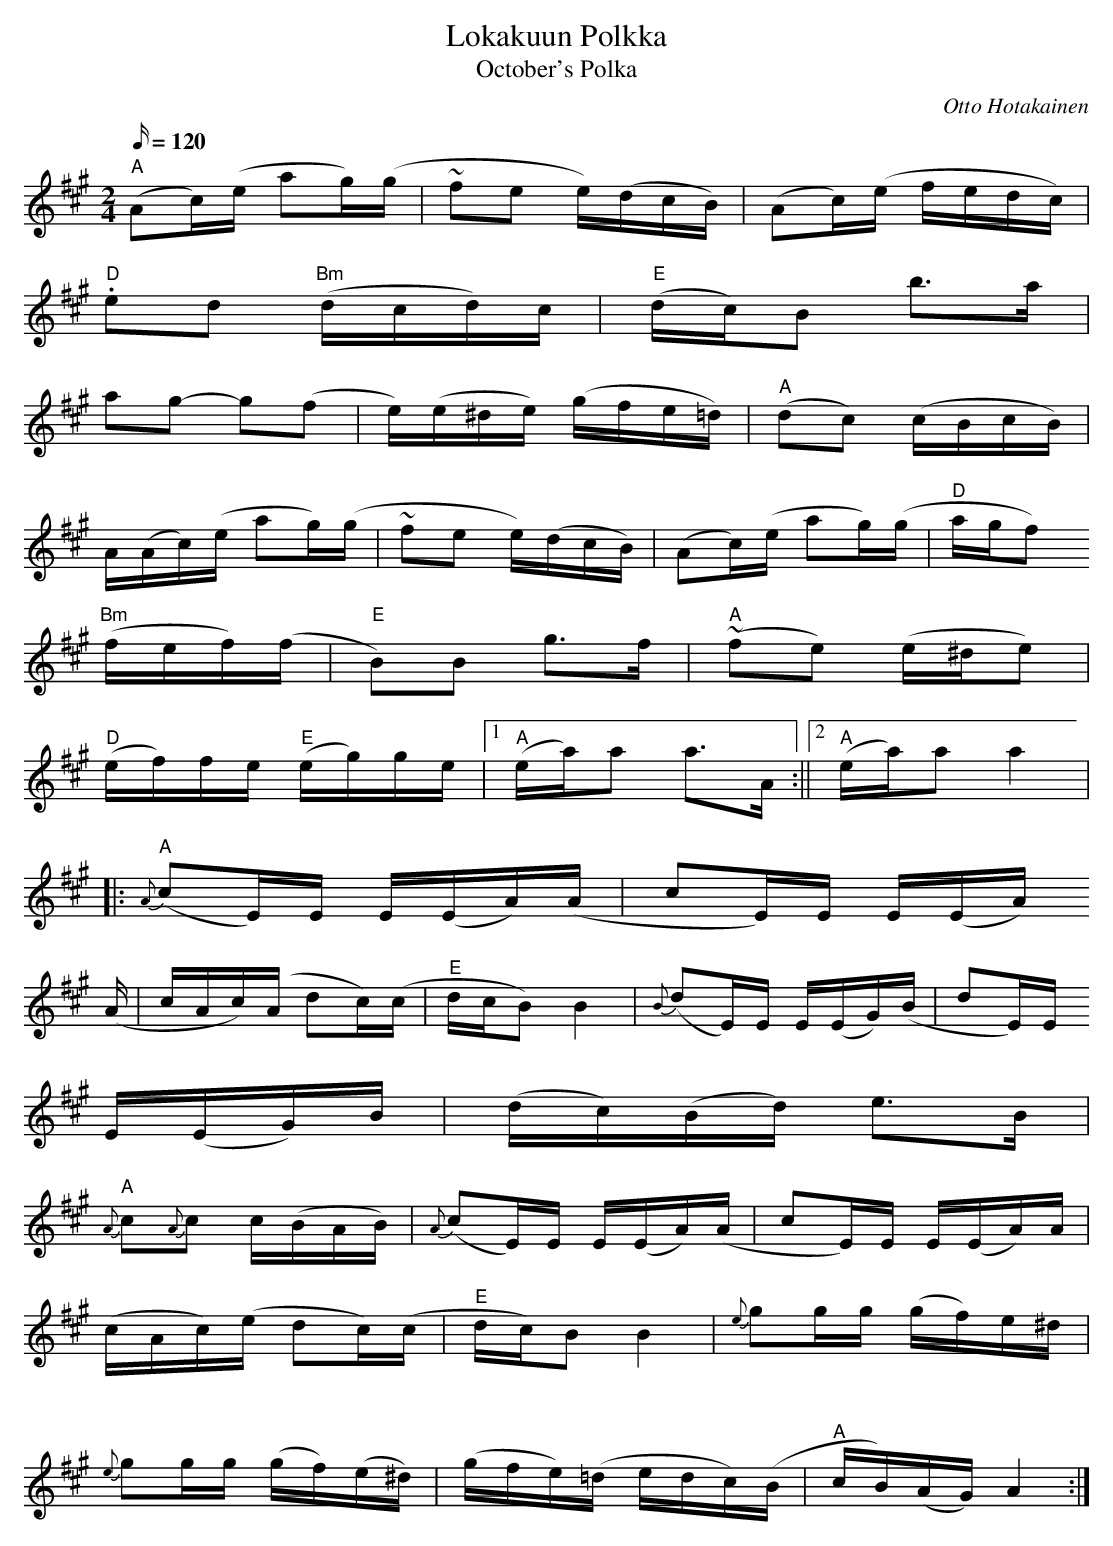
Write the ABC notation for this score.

X:1
T:Lokakuun Polkka
T:October's Polka
M:2/4
L:1/16
Q:120
C:Otto Hotakainen
K:A
V "A" (A2c)(e a2g)(g  | ~f2e2  e)(dcB) | (A2c)(e fedc) |
 "D" .e2"_"d2  "Bm" (dcd)c | "E" (dc)B2 b3a |
 a2g2- g2(f2 | e)(e^de) (gfe=d) | "A" (d2c2) (cBcB) |
A(Ac)(e a2g)(g | ~f2e2 e)(dcB) | (A2c)(e a2g)(g |"D" agf2)
 "Bm" (fef)(f | "E" B2)B2 g3f | "A" (~f2e2) (e^de2)|
 "D"(ef)fe "E" (eg)ge |1"A" (ea)a2 a3A :||2 "A" (ea)a2 a4|
|: "A" V{A}(c2E)E E(EA)(A | c2E)E E(EA)
(A | cAc)(A d2c)(c | "E"dcB2)B4 | {B}(d2E)E E(EG)(B | d2E)E
E(EG)VB | V(dc)(Bd) e3B|
 "A"{A}c2{A}c2 c(BAB) |{A}(c2E)E E(EA)(A| c2E)E E(EA)VA|
V(cAc)(e d2c)(c | "E"dc)B2 B4 | {e}g2gg  (gf)e^d |
{e}g2gg (gf)(e^d) | (gfe)(=d edc)(B | "A"cB)(AG) A4 :|]
